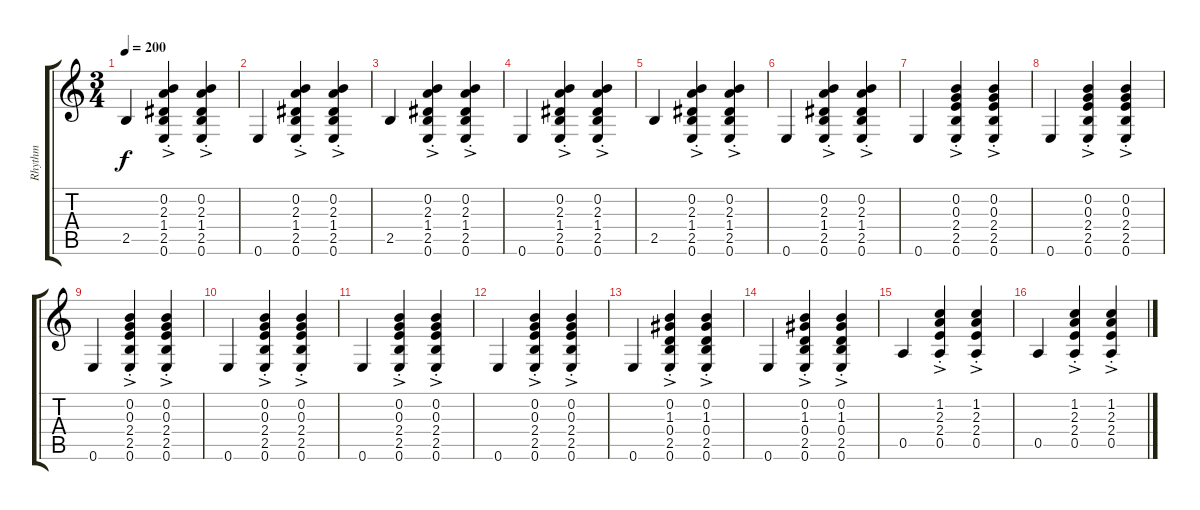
\track ("Rhythm" "Rhythm") {instrument acousticguitarnylon}
\staff {score tabs}
\tuning (E4 B3 G3 D3 A2 E2) {hide}
\ts (3 4)
\tempo 200
\clef g2
\ks c
2.5.4{dy f} (0.2{ac st} 2.3{ac st} 1.4{ac st} 2.5{ac st} 0.6{ac st}).4 (0.2{ac st} 2.3 1.4 2.5 0.6).4 |
0.6.4 (0.2{ac st} 2.3{ac st} 1.4{ac st} 2.5{ac st} 0.6{ac st}).4 (0.2{ac st} 2.3 1.4 2.5 0.6).4 |
2.5.4 (0.2{ac st} 2.3{ac st} 1.4{ac st} 2.5{ac st} 0.6{ac st}).4 (0.2{ac st} 2.3 1.4 2.5 0.6).4 |
0.6.4 (0.2{ac st} 2.3{ac st} 1.4{ac st} 2.5{ac st} 0.6{ac st}).4 (0.2{ac st} 2.3 1.4 2.5 0.6).4 |
2.5.4 (0.2{ac st} 2.3{ac st} 1.4{ac st} 2.5{ac st} 0.6{ac st}).4 (0.2{ac st} 2.3 1.4 2.5 0.6).4 |
0.6.4 (0.2{ac st} 2.3{ac st} 1.4{ac st} 2.5{ac st} 0.6{ac st}).4 (0.2{ac st} 2.3 1.4 2.5 0.6).4 |
0.6.4 (0.2{ac st} 0.3{ac st} 2.4{ac st} 2.5{ac st} 0.6{ac st}).4 (0.2{ac st} 0.3 2.4 2.5 0.6).4 |
0.6.4 (0.2{ac st} 0.3{ac st} 2.4{ac st} 2.5{ac st} 0.6{ac st}).4 (0.2{ac st} 0.3 2.4 2.5 0.6).4 |
0.6.4 (0.2{ac st} 0.3{ac st} 2.4{ac st} 2.5{ac st} 0.6{ac st}).4 (0.2{ac st} 0.3 2.4 2.5 0.6).4 |
0.6.4 (0.2{ac st} 0.3{ac st} 2.4{ac st} 2.5{ac st} 0.6{ac st}).4 (0.2{ac st} 0.3 2.4 2.5 0.6).4 |
0.6.4 (0.2{ac st} 0.3{ac st} 2.4{ac st} 2.5{ac st} 0.6{ac st}).4 (0.2{ac st} 0.3 2.4 2.5 0.6).4 |
0.6.4 (0.2{ac st} 0.3{ac st} 2.4{ac st} 2.5{ac st} 0.6{ac st}).4 (0.2{ac st} 0.3 2.4 2.5 0.6).4 |
0.6.4 (0.2{ac st} 1.3{ac st} 0.4{ac st} 2.5{ac st} 0.6{ac st}).4 (0.2{ac st} 1.3 0.4 2.5 0.6).4 |
0.6.4 (0.2{ac st} 1.3{ac st} 0.4{ac st} 2.5{ac st} 0.6{ac st}).4 (0.2{ac st} 1.3 0.4 2.5 0.6).4 |
0.5.4 (1.2{ac st} 2.3{ac st} 2.4{ac st} 0.5{ac st}).4 (1.2{ac st} 2.3 2.4 0.5).4 |
0.5.4 (1.2{ac st} 2.3{ac st} 2.4{ac st} 0.5{ac st}).4 (1.2{ac st} 2.3 2.4 0.5).4
